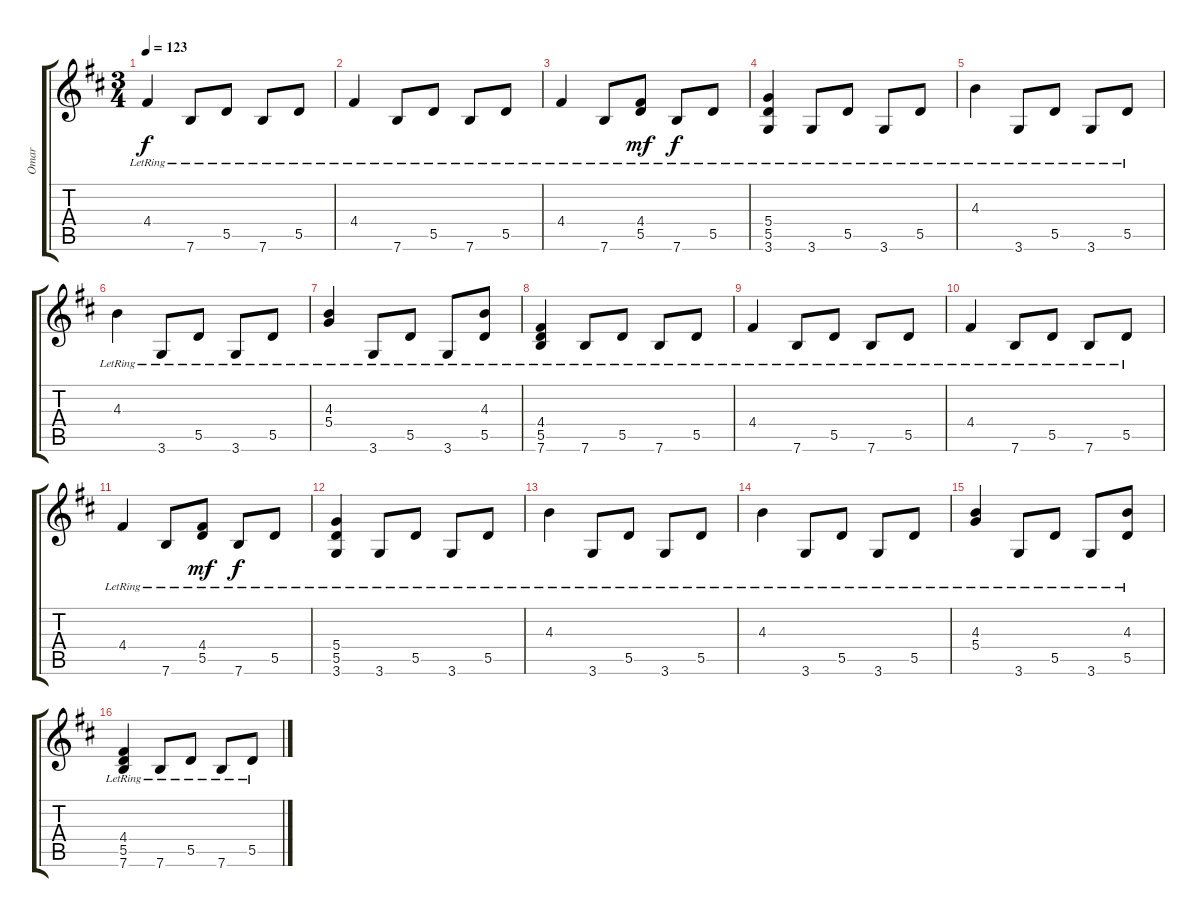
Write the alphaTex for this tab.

\track ("Omar" "Omar") {instrument acousticguitarsteel}
\staff {score tabs}
\tuning (E4 B3 G3 D3 A2 E2) {hide}
\ts (3 4)
\tempo 123
\clef g2
\ks d
4.4{lr}.4{dy f} 7.6{lr}.8 5.5{lr}.8 7.6{lr}.8 5.5{lr}.8 |
4.4{lr}.4 7.6{lr}.8 5.5{lr}.8 7.6{lr}.8 5.5{lr}.8 |
4.4{lr}.4 7.6{lr}.8 (4.4{lr} 5.5{lr}).8{dy mf} 7.6{lr}.8{dy f} 5.5{lr}.8 |
(5.4{lr} 5.5{lr} 3.6{lr}).4 3.6{lr}.8 5.5{lr}.8 3.6{lr}.8 5.5{lr}.8 |
4.3{lr}.4 3.6{lr}.8 5.5{lr}.8 3.6{lr}.8 5.5{lr}.8 |
4.3{lr}.4 3.6{lr}.8 5.5{lr}.8 3.6{lr}.8 5.5{lr}.8 |
(4.3 5.4{lr}).4 3.6{lr}.8 5.5{lr}.8 3.6{lr}.8 (4.3{lr} 5.5{lr}).8 |
\section ("" "")
(4.4{lr} 5.5{lr} 7.6{lr}).4 7.6{lr}.8 5.5{lr}.8 7.6{lr}.8 5.5{lr}.8 |
4.4{lr}.4 7.6{lr}.8 5.5{lr}.8 7.6{lr}.8 5.5{lr}.8 |
4.4{lr}.4 7.6{lr}.8 5.5{lr}.8 7.6{lr}.8 5.5{lr}.8 |
4.4{lr}.4 7.6{lr}.8 (4.4{lr} 5.5{lr}).8{dy mf} 7.6{lr}.8{dy f} 5.5{lr}.8 |
(5.4{lr} 5.5{lr} 3.6{lr}).4 3.6{lr}.8 5.5{lr}.8 3.6{lr}.8 5.5{lr}.8 |
4.3{lr}.4 3.6{lr}.8 5.5{lr}.8 3.6{lr}.8 5.5{lr}.8 |
4.3{lr}.4 3.6{lr}.8 5.5{lr}.8 3.6{lr}.8 5.5{lr}.8 |
(4.3 5.4{lr}).4 3.6{lr}.8 5.5{lr}.8 3.6{lr}.8 (4.3{lr} 5.5{lr}).8 |
\section ("" "")
(4.4{lr} 5.5{lr} 7.6{lr}).4 7.6{lr}.8 5.5{lr}.8 7.6{lr}.8 5.5{lr}.8
